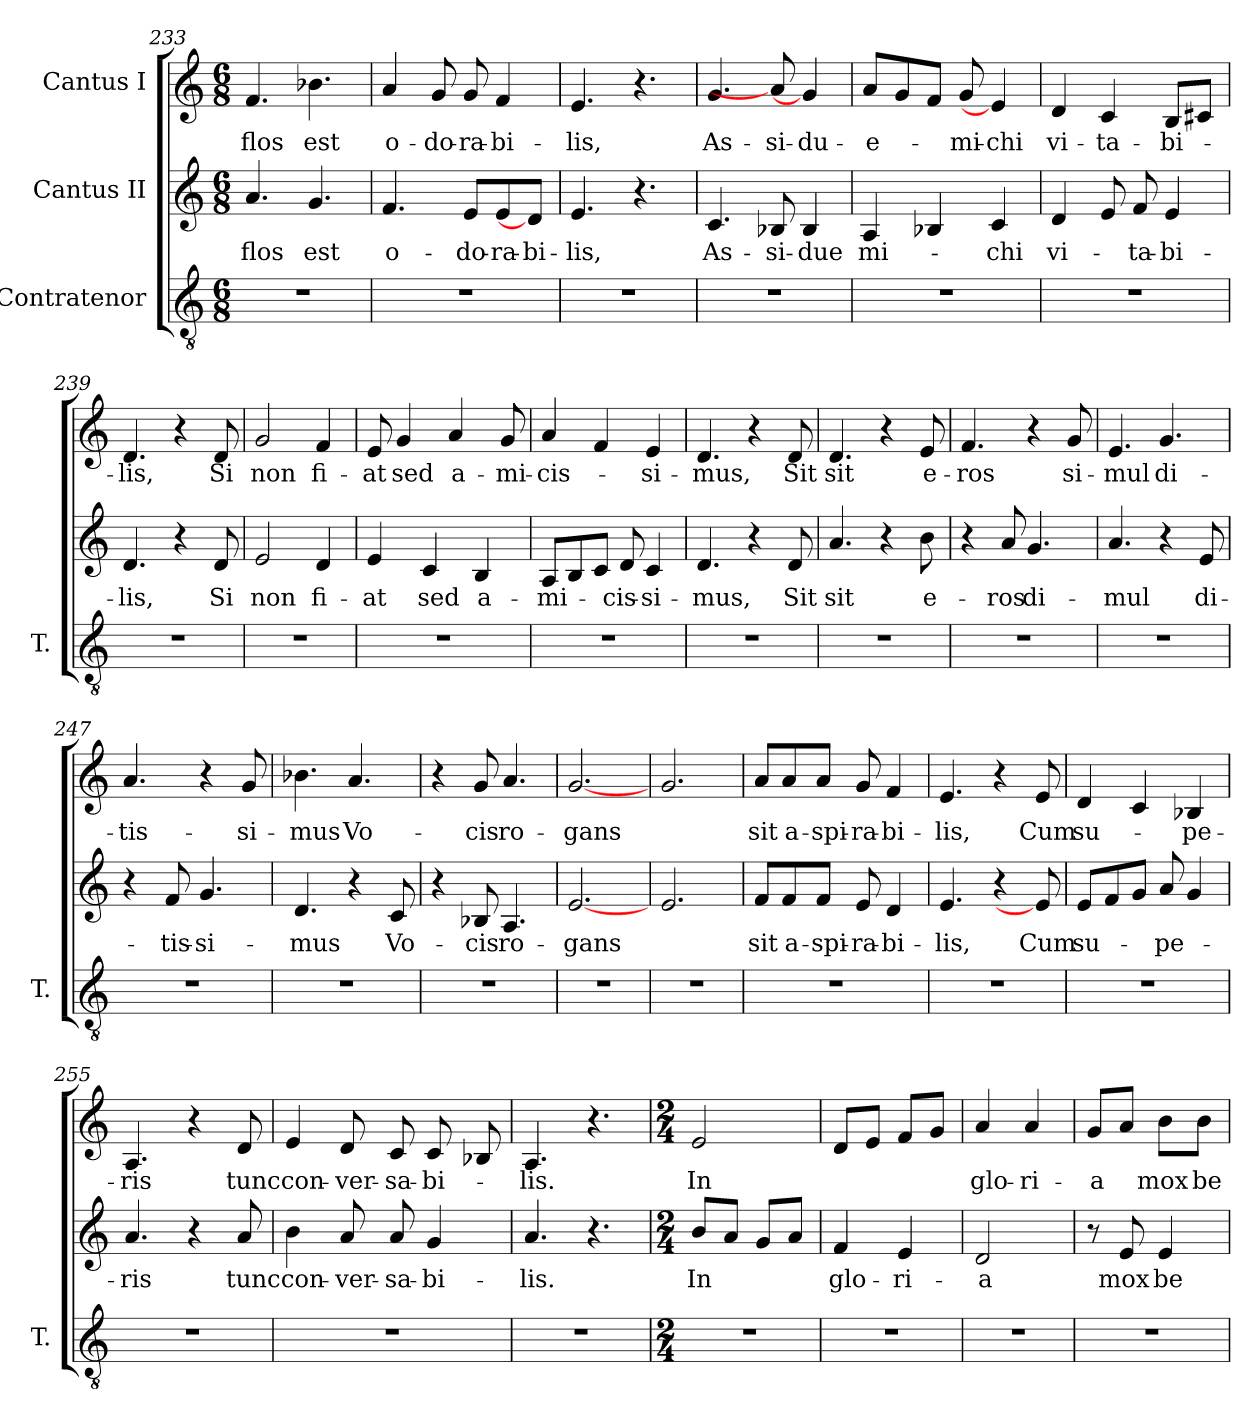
**kern	**kern	**text	**kern	**text
*part3	*part2	*part2	*part1	*part1
*staff3	*staff2	*staff2	*staff1	*staff1
*I"Contratenor	*I"Cantus II	*	*I"Cantus I	*
*I'T.	*	*	*	*
*clefGv2	*clefG2	*	*clefG2	*
*ITrd7c12	*	*	*	*
*k[]	*k[]	*	*k[]	*
*C:	*C:	*	*C:	*
*M6/8	*M6/8	*	*M6/8	*
=233	=233	=233	=233	=233
!LO:N:vis=1	!	!LO:LY:b:color=#000000	!	!LO:LY:b:color=#000000
2.r	4.ai/	flos	4.fi/	flos
!	!	!LO:LY:b:color=#000000	!	!LO:LY:b:color=#000000
.	4.gi/	est	4.b-Xi\	est
=234	=234	=234	=234	=234
!LO:N:vis=1	!	!LO:LY:b:color=#000000	!	!LO:LY:b:color=#000000
2.r	4.fi/	o-	4ai/	o-
!	!	!	!	!LO:LY:b:color=#000000
.	.	.	8gi/L	-do-
!	!	!LO:LY:b:color=#000000	!	!LO:LY:b:color=#000000
.	8ei/L	-do-	8gi/L	-ra-
!	!	!LO:LY:b:color=#000000	!	!LO:LY:b:color=#000000
.	8ei/	-ra-	4fi/	-bi-
!	!	!LO:LY:b:color=#000000	!	!
.	8di/J]	-bi-	.	.
=235	=235	=235	=235	=235
!LO:N:vis=1	!	!LO:LY:b:color=#000000	!	!LO:LY:b:color=#000000
2.r	4.ei/	-lis,	4.ei/	-lis,
.	4.r	.	4.r	.
=236	=236	=236	=236	=236
!LO:N:vis=1	!	!LO:LY:b:color=#000000	!	!LO:LY:b:color=#000000
2.r	4.ci/	As-	4.gi/	As-
!	!	!LO:LY:b:color=#000000	!	!LO:LY:b:color=#000000
.	8B-Xi/L	-si-	8ai/L]	-si-
!	!	!LO:LY:b:color=#000000	!	!LO:LY:b:color=#000000
.	4B-i/	-due	4gi/]	-du-
!!LO:LB:g=z
=237	=237	=237	=237	=237
!LO:N:vis=1	!	!LO:LY:b:color=#000000	!	!LO:LY:b:color=#000000
2.r	4Ai/	mi-	8ai/L	-e-
.	.	.	8gi/	.
.	4B-Xi/	.	8fi/J	.
!	!	!	!	!LO:LY:b:color=#000000
.	.	.	8gi/L	-mi-
!	!	!LO:LY:b:color=#000000	!	!LO:LY:b:color=#000000
.	4ci/	-chi	4ei/]	-chi
=238	=238	=238	=238	=238
!LO:N:vis=1	!	!LO:LY:b:color=#000000	!	!LO:LY:b:color=#000000
2.r	4di/	vi-	4di/	vi-
!	!	!	!	!LO:LY:b:color=#000000
.	8ei/L	.	4ci/	-ta-
!	!	!LO:LY:b:color=#000000	!	!
.	8fi/L	-ta-	.	.
!	!	!LO:LY:b:color=#000000	!	!LO:LY:b:color=#000000
.	4ei/	-bi-	8Bi/L	-bi-
.	.	.	8c#Xi/J	.
=239	=239	=239	=239	=239
!LO:N:vis=1	!	!LO:LY:b:color=#000000	!	!LO:LY:b:color=#000000
2.r	4.di/	-lis,	4.di/	-lis,
.	4r	.	4r	.
!	!	!LO:LY:b:color=#000000	!	!LO:LY:b:color=#000000
.	8di/L	Si	8di/L	Si
=240	=240	=240	=240	=240
!LO:N:vis=1	!	!LO:LY:b:color=#000000	!	!LO:LY:b:color=#000000
2.r	2ei/	non	2gi/	non
!	!	!LO:LY:b:color=#000000	!	!LO:LY:b:color=#000000
.	4di/	fi-	4fi/	fi-
=241	=241	=241	=241	=241
!LO:N:vis=1	!	!LO:LY:b:color=#000000	!	!LO:LY:b:color=#000000
2.r	4ei/	-at	8ei/L	-at
!	!	!	!	!LO:LY:b:color=#000000
.	.	.	4gi/	sed
!	!	!LO:LY:b:color=#000000	!	!
.	4ci/	sed	.	.
!	!	!	!	!LO:LY:b:color=#000000
.	.	.	4ai/	a-
!	!	!LO:LY:b:color=#000000	!	!
.	4Bi/	a-	.	.
!	!	!	!	!LO:LY:b:color=#000000
.	.	.	8gi/L	-mi-
=242	=242	=242	=242	=242
!LO:N:vis=1	!	!LO:LY:b:color=#000000	!	!LO:LY:b:color=#000000
2.r	8Ai/L	-mi-	4ai/	-cis-
.	8Bi/	.	.	.
.	8ci/J	.	4fi/	.
!	!	!LO:LY:b:color=#000000	!	!
.	8di/L	-cis-	.	.
!	!	!LO:LY:b:color=#000000	!	!LO:LY:b:color=#000000
.	4ci/	-si-	4ei/	-si-
=243	=243	=243	=243	=243
!LO:N:vis=1	!	!LO:LY:b:color=#000000	!	!LO:LY:b:color=#000000
2.r	4.di/	-mus,	4.di/	-mus,
.	4r	.	4r	.
!	!	!LO:LY:b:color=#000000	!	!LO:LY:b:color=#000000
.	8di/L	Sit	8di/L	Sit
!!LO:PB:g=z
=244	=244	=244	=244	=244
!LO:N:vis=1	!	!LO:LY:b:color=#000000	!	!LO:LY:b:color=#000000
2.r	4.ai/	sit	4.di/	sit
.	4r	.	4r	.
!	!	!LO:LY:b:color=#000000	!	!LO:LY:b:color=#000000
.	8bi\L	e-	8ei/L	e-
=245	=245	=245	=245	=245
!LO:N:vis=1	!	!	!	!LO:LY:b:color=#000000
2.r	4r	.	4.fi/	-ros
!	!	!LO:LY:b:color=#000000	!	!
.	8ai/L	-ros	.	.
!	!	!LO:LY:b:color=#000000	!	!
.	4.gi/	di-	4r	.
!	!	!	!	!LO:LY:b:color=#000000
.	.	.	8gi/L	si-
=246	=246	=246	=246	=246
!LO:N:vis=1	!	!LO:LY:b:color=#000000	!	!LO:LY:b:color=#000000
2.r	4.ai/	-mul	4.ei/	-mul
!	!	!	!	!LO:LY:b:color=#000000
.	4r	.	4.gi/	di-
!	!	!LO:LY:b:color=#000000	!	!
.	8ei/L	di-	.	.
=247	=247	=247	=247	=247
!LO:N:vis=1	!	!	!	!LO:LY:b:color=#000000
2.r	4r	.	4.ai/	-tis-
!	!	!LO:LY:b:color=#000000	!	!
.	8fi/L	-tis-	.	.
!	!	!LO:LY:b:color=#000000	!	!
.	4.gi/	-si-	4r	.
!	!	!	!	!LO:LY:b:color=#000000
.	.	.	8gi/L	-si-
=248	=248	=248	=248	=248
!LO:N:vis=1	!	!LO:LY:b:color=#000000	!	!LO:LY:b:color=#000000
2.r	4.di/	-mus	4.b-Xi\	-mus
!	!	!	!	!LO:LY:b:color=#000000
.	4r	.	4.ai/	Vo-
!	!	!LO:LY:b:color=#000000	!	!
.	8ci/L	Vo-	.	.
=249	=249	=249	=249	=249
!LO:N:vis=1	!	!	!	!
2.r	4r	.	4r	.
!	!	!LO:LY:b:color=#000000	!	!LO:LY:b:color=#000000
.	8B-Xi/L	-cis	8gi/L	-cis
!	!	!LO:LY:b:color=#000000	!	!LO:LY:b:color=#000000
.	4.Ai/	ro-	4.ai/	ro-
=250	=250	=250	=250	=250
!LO:N:vis=1	!	!LO:LY:b:color=#000000	!	!LO:LY:b:color=#000000
2.r	[2.ei/	-gans	[2.gi/	-gans
=251	=251	=251	=251	=251
!LO:N:vis=1	!	!	!	!
2.r	2.ei/	.	2.gi/	.
!!LO:LB:g=z
=252	=252	=252	=252	=252
!LO:N:vis=1	!	!LO:LY:b:color=#000000	!	!LO:LY:b:color=#000000
2.r	8fi/L	sit	8ai/L	sit
!	!	!LO:LY:b:color=#000000	!	!LO:LY:b:color=#000000
.	8fi/	a-	8ai/	a-
!	!	!LO:LY:b:color=#000000	!	!LO:LY:b:color=#000000
.	8fi/J	-spi-	8ai/J	-spi-
!	!	!LO:LY:b:color=#000000	!	!LO:LY:b:color=#000000
.	8ei/L	-ra-	8gi/L	-ra-
!	!	!LO:LY:b:color=#000000	!	!LO:LY:b:color=#000000
.	4di/	-bi-	4fi/	-bi-
=253	=253	=253	=253	=253
!LO:N:vis=1	!	!LO:LY:b:color=#000000	!	!LO:LY:b:color=#000000
2.r	4.ei/	-lis,	4.ei/	-lis,
.	4r	.	4r	.
!	!	!LO:LY:b:color=#000000	!	!LO:LY:b:color=#000000
.	8ei/L]	Cum	8ei/L	Cum
=254	=254	=254	=254	=254
!LO:N:vis=1	!	!LO:LY:b:color=#000000	!	!LO:LY:b:color=#000000
2.r	8ei/L	su-	4di/	su-
.	8fi/	.	.	.
.	8gi/J	.	4ci/	.
!	!	!LO:LY:b:color=#000000	!	!
.	8ai/L	-pe-	.	.
!	!	!	!	!LO:LY:b:color=#000000
.	4gi/	.	4B-Xi/	-pe-
=255	=255	=255	=255	=255
!LO:N:vis=1	!	!LO:LY:b:color=#000000	!	!LO:LY:b:color=#000000
2.r	4.ai/	-ris	4.Ai/	-ris
.	4r	.	4r	.
!	!	!LO:LY:b:color=#000000	!	!LO:LY:b:color=#000000
.	8ai/L	tunc	8di/L	tunc
=256	=256	=256	=256	=256
!LO:N:vis=1	!	!LO:LY:b:color=#000000	!	!LO:LY:b:color=#000000
2.r	4bi\	con-	4ei/	con-
!	!	!LO:LY:b:color=#000000	!	!LO:LY:b:color=#000000
.	8ai/L	-ver-	8di/L	-ver-
!	!	!LO:LY:b:color=#000000	!	!LO:LY:b:color=#000000
.	8ai/L	-sa-	8ci/L	-sa-
!	!	!LO:LY:b:color=#000000	!	!LO:LY:b:color=#000000
.	4gi/	-bi-	8ci/	-bi-
.	.	.	8B-Xi/J	.
=257	=257	=257	=257	=257
!LO:N:vis=1	!	!LO:LY:b:color=#000000	!	!LO:LY:b:color=#000000
2.r	4.ai/	-lis.	4.Ai/	-lis.
.	4.r	.	4.r	.
=258	=258	=258	=258	=258
*M2/4	*M2/4	*	*M2/4	*
!LO:N:vis=1	!	!LO:LY:b:color=#000000	!	!LO:LY:b:color=#000000
2r	8bi/L	In	2ei/	In
.	8ai/J	.	.	.
.	8gi/L	.	.	.
.	8ai/J	.	.	.
!!LO:LB:g=z
=259	=259	=259	=259	=259
!LO:N:vis=1	!	!LO:LY:b:color=#000000	!	!
2r	4fi/	glo-	8di/L	.
.	.	.	8ei/J	.
!	!	!LO:LY:b:color=#000000	!	!
.	4ei/	-ri-	8fi/L	.
.	.	.	8gi/J	.
=260	=260	=260	=260	=260
!LO:N:vis=1	!	!LO:LY:b:color=#000000	!	!LO:LY:b:color=#000000
2r	2di/	-a	4ai/	glo-
!	!	!	!	!LO:LY:b:color=#000000
.	.	.	4ai/	-ri-
=261	=261	=261	=261	=261
!LO:N:vis=1	!	!	!	!LO:LY:b:color=#000000
2r	8r	.	8gi/L	-a
!	!	!LO:LY:b:color=#000000	!	!
.	8ei/L	mox	8ai/J	.
!	!	!LO:LY:b:color=#000000	!	!LO:LY:b:color=#000000
.	4ei/	be-	8bi\L	mox
!	!	!	!	!LO:LY:b:color=#000000
.	.	.	8bi\J	be-
=	=	=	=	=
*-	*-	*-	*-	*-
